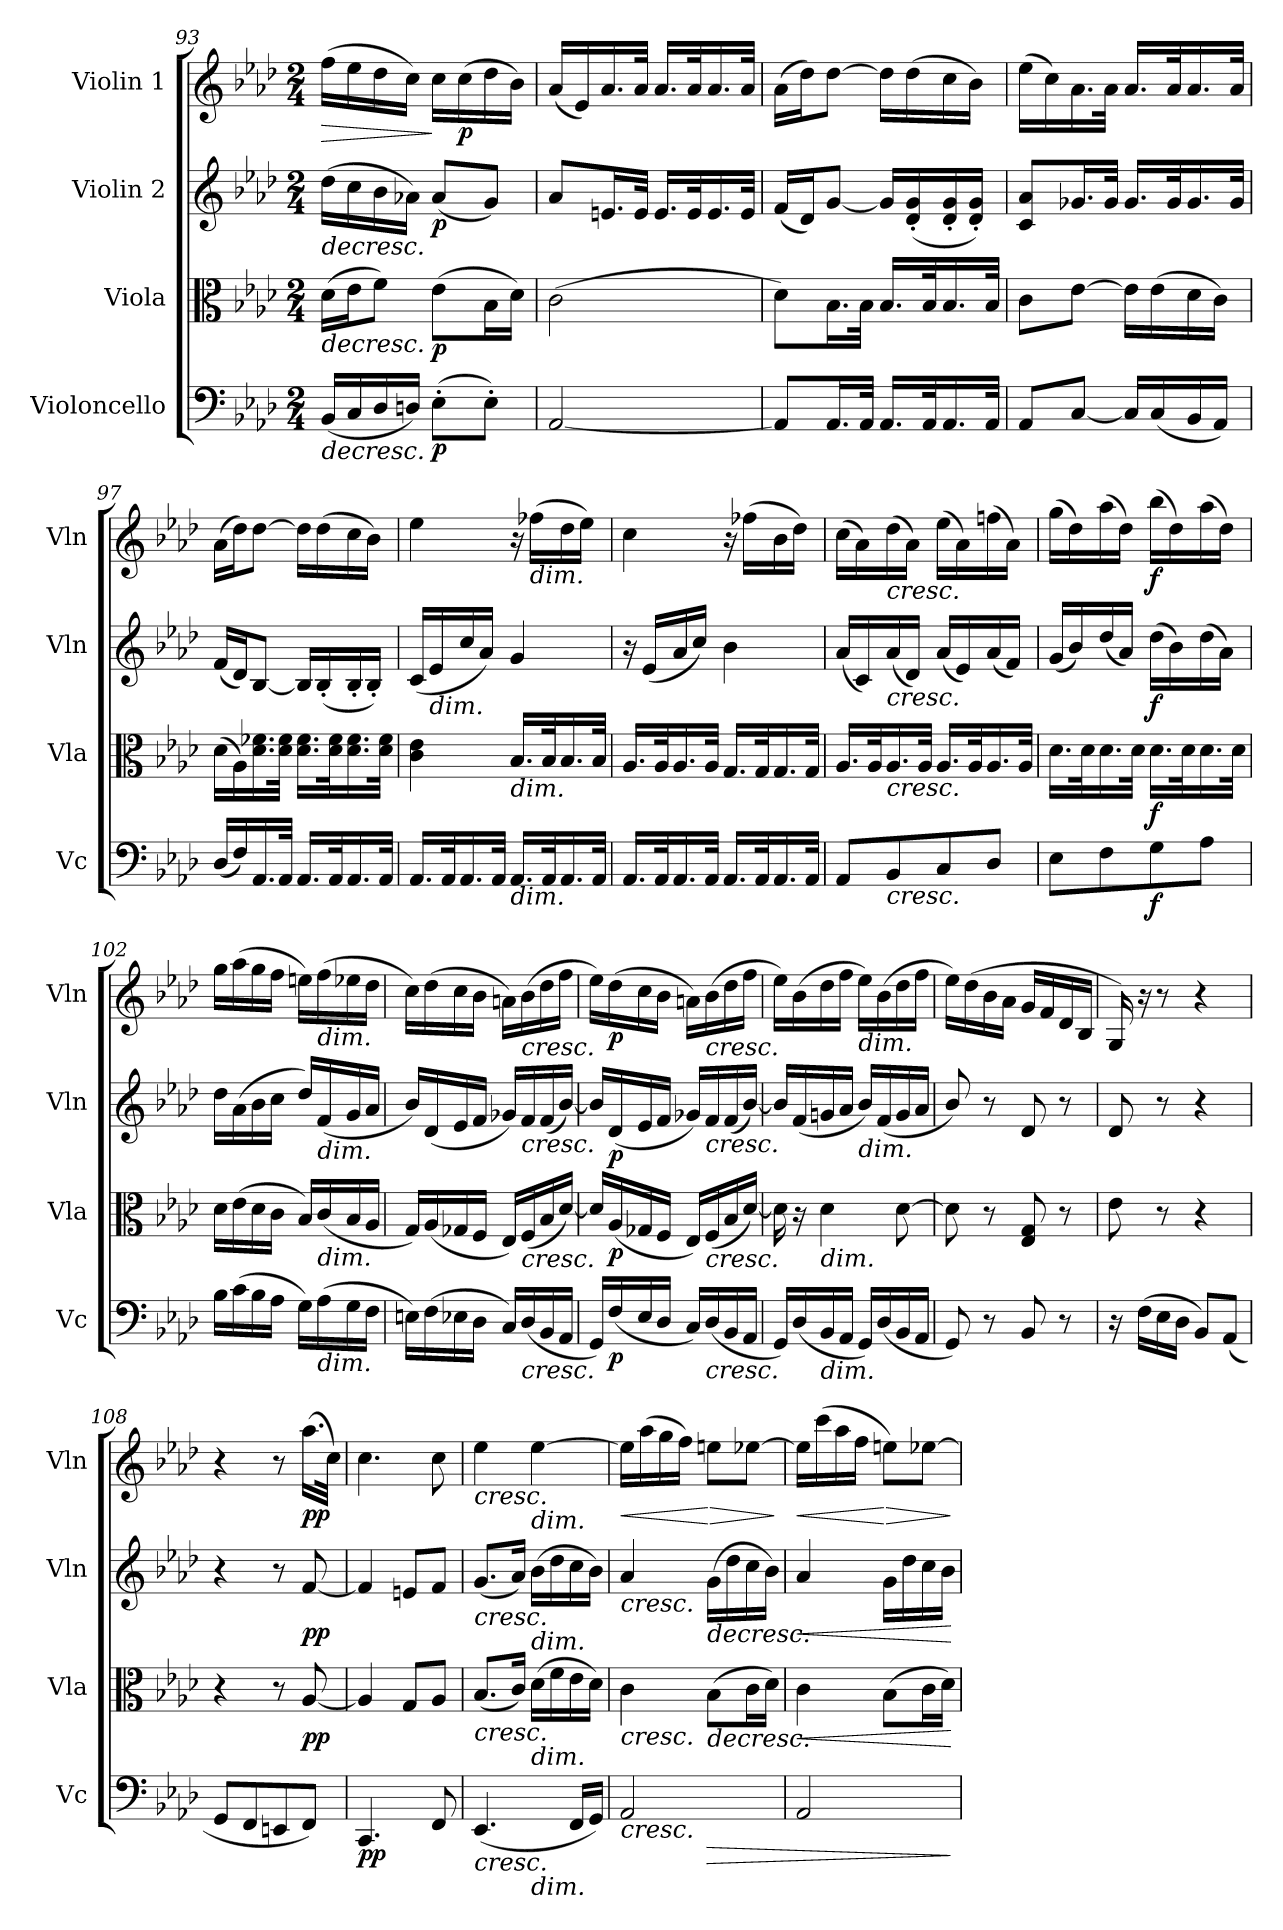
**kern	**dynam	**kern	**dynam	**kern	**dynam	**kern	**dynam
*part4	*part4	*part3	*part3	*part2	*part2	*part1	*part1
*staff4	*staff4	*staff3	*staff3	*staff2	*staff2	*staff1	*staff1
*I"Violoncello	*	*I"Viola	*	*I"Violin 2	*	*I"Violin 1	*
*I'Vc	*	*I'Vla	*	*I'Vln	*	*I'Vln	*
*clefF4	*	*clefC3	*	*clefG2	*	*clefG2	*
*k[b-e-a-d-]	*	*k[b-e-a-d-]	*	*k[b-e-a-d-]	*	*k[b-e-a-d-]	*
*M2/4	*	*M2/4	*	*M2/4	*	*M2/4	*
=93	=93	=93	=93	=93	=93	=93	=93
!	!LO:HP:b	!	!LO:HP:b	!	!LO:HP:b	!	!LO:HP:b
(16BB-/LL	>	(16d-\LL	>	(16dd-\LL	>	(16ff\LL	>
16C/	.	16e-\J	.	16cc\	.	16ee-\	.
16D-/	.	8f\J)	.	16b-\	.	16dd-\	.
16Dn/JJ)	.	.	.	16a-X\JJ)	.	16cc\JJ)	.
!	!LO:DY:b	!	!LO:DY:b	!	!LO:DY:b	!	!
(8E-'\L	p	(8e-\L	p	(8a-/L	p	16cc\LL	]
!	!	!	!	!	!	!	!LO:DY:b
.	.	.	.	.	.	(16cc\	p
8E-'\J)	.	16B-\L	.	8g/J)	.	16dd-\	.
.	.	16d-\JJ)	.	.	.	16b-\JJ)	.
=94	=94	=94	=94	=94	=94	=94	=94
[2AA-/	.	(2c\	.	8a-/L	.	(16a-/LL	.
.	.	.	.	.	.	16e-/)	.
.	.	.	.	16.en/L	.	16.a-/	.
.	.	.	.	32e/JJk	.	32a-/JJk	.
.	.	.	.	16.e/LL	.	16.a-/LL	.
.	.	.	.	32e/K	.	32a-/K	.
.	.	.	.	16.e/	.	16.a-/	.
.	.	.	.	32e/JJk	.	32a-/JJk	.
!!LO:LB:g=z
=95	=95	=95	=95	=95	=95	=95	=95
8AA-/L]	.	8d-\L)	.	(16f/LL	.	(16a-\LL	.
.	.	.	.	16d-/J)	.	16dd-\J)	.
16.AA-/L	.	16.B-\L	.	[8g/J	.	[8dd-\J	.
32AA-/JJk	.	32B-\JJk	.	.	.	.	.
16.AA-/LL	.	16.B-/LL	.	16g/LL]	.	16dd-\LL]	.
.	.	.	.	(16d-/' 16g/'	.	(16dd-\	.
32AA-/K	.	32B-/K	.	.	.	.	.
16.AA-/	.	16.B-/	.	16d-/' 16g/'	.	16cc\	.
.	.	.	.	16d-/' 16g/'JJ)	.	16b-\JJ)	.
32AA-/JJk	.	32B-/JJk	.	.	.	.	.
=96	=96	=96	=96	=96	=96	=96	=96
8AA-/L	.	8c\L	.	8c/ 8a-/L	.	(16ee-\LL	.
.	.	.	.	.	.	16cc\)	.
[8C/J	.	[8e-\J	.	16.g-X/L	.	16.a-\	.
.	.	.	.	32g-/JJk	.	32a-\JJk	.
16C/LL]	.	16e-\LL]	.	16.g-/LL	.	16.a-/LL	.
(16C/	.	(16e-\	.	.	.	.	.
.	.	.	.	32g-/K	.	32a-/K	.
16BB-/	.	16d-\	.	16.g-/	.	16.a-/	.
16AA-/JJ)	.	16c\JJ)	.	.	.	.	.
.	.	.	.	32g-/JJk	.	32a-/JJk	.
!!LO:LB:g=z
=97	=97	=97	=97	=97	=97	=97	=97
(16D-/LL	.	(16d-\LL	.	(16f/LL	.	(16a-\LL	.
16F/)	.	16A-\)	.	16d-/J)	.	16dd-\J)	.
16.AA-/	.	16.d-\ 16.f-X\	.	[8B-/J	.	[8dd-\J	.
32AA-/JJk	.	32d-\ 32f-\JJk	.	.	.	.	.
16.AA-/LL	.	16.d-\ 16.f-\LL	.	16B-/LL]	.	16dd-\LL]	.
.	.	.	.	(16B-'/	.	(16dd-\	.
32AA-/K	.	32d-\ 32f-\K	.	.	.	.	.
16.AA-/	.	16.d-\ 16.f-\	.	16B-'/	.	16cc\	.
.	.	.	.	16B-'/JJ)	.	16b-\JJ)	.
32AA-/JJk	.	32d-\ 32f-\JJk	.	.	.	.	.
=98	=98	=98	=98	=98	=98	=98	=98
16.AA-/LL	.	4c\ 4e-\	.	(16c/LL	.	4ee-\	.
!	!	!	!	!LO:TX:b:i:t=dim.	!	!	!
.	.	.	.	16e-/	.	.	.
32AA-/K	.	.	.	.	.	.	.
16.AA-/	.	.	.	16cc/	.	.	.
.	.	.	.	16a-/JJ)	.	.	.
32AA-/JJk	.	.	.	.	.	.	.
!	!	!LO:TX:b:i:t=dim.	!	!	!	!	!
!LO:TX:b:i:t=dim.	!	!	!	!	!	!	!
16.AA-/LL	.	16.B-/LL	.	4g/	.	16r	.
!	!	!	!	!	!	!LO:TX:b:i:t=dim.	!
.	.	.	.	.	.	(16ff-X\LL	.
32AA-/K	.	32B-/K	.	.	.	.	.
16.AA-/	.	16.B-/	.	.	.	16dd-\	.
.	.	.	.	.	.	16ee-\JJ)	.
32AA-/JJk	.	32B-/JJk	.	.	.	.	.
=99	=99	=99	=99	=99	=99	=99	=99
16.AA-/LL	.	16.A-/LL	.	16r	.	4cc\	.
.	.	.	.	(16e-/LL	.	.	.
32AA-/K	.	32A-/K	.	.	.	.	.
16.AA-/	.	16.A-/	.	16a-/	.	.	.
.	.	.	.	16cc/JJ)	.	.	.
32AA-/JJk	.	32A-/JJk	.	.	.	.	.
16.AA-/LL	.	16.G/LL	.	4b-\	.	16r	.
.	.	.	.	.	.	(16ff-X\LL	.
32AA-/K	.	32G/K	.	.	.	.	.
16.AA-/	.	16.G/	.	.	.	16b-\	.
.	.	.	.	.	.	16dd-\JJ)	.
32AA-/JJk	.	32G/JJk	.	.	.	.	.
=100	=100	=100	=100	=100	=100	=100	=100
8AA-/L	.	16.A-/LL	.	(16a-/LL	.	(16cc\LL	.
.	.	.	.	16c/)	.	16a-\)	.
.	.	32A-/K	.	.	.	.	.
!	!	!	!	!	!	!LO:TX:b:i:t=cresc.	!
!	!	!	!	!LO:TX:b:i:t=cresc.	!	!	!
!	!	!LO:TX:b:i:t=cresc.	!	!	!	!	!
!LO:TX:b:i:t=cresc.	!	!	!	!	!	!	!
8BB-/	.	16.A-/	.	(16a-/	.	(16dd-\	.
.	.	.	.	16d-/JJ)	.	16a-\JJ)	.
.	.	32A-/JJk	.	.	.	.	.
8C/	.	16.A-/LL	.	(16a-/LL	.	(16ee-\LL	.
.	.	.	.	16e-/)	.	16a-\)	.
.	.	32A-/K	.	.	.	.	.
8D-/J	.	16.A-/	.	(16a-/	.	(16ffn\	.
.	.	.	.	16f/JJ)	.	16a-\JJ)	.
.	.	32A-/JJk	.	.	.	.	.
!!LO:LB:g=z
=101	=101	=101	=101	=101	=101	=101	=101
8E-\L	.	16.d-\LL	.	(16g/LL	.	(16gg\LL	.
.	.	.	.	16b-/)	.	16dd-\)	.
.	.	32d-\K	.	.	.	.	.
8F\	.	16.d-\	.	(16dd-/	.	(16aa-\	.
.	.	.	.	16a-/JJ)	.	16dd-\JJ)	.
.	.	32d-\JJk	.	.	.	.	.
!	!LO:DY:b	!	!LO:DY:b	!	!LO:DY:b	!	!LO:DY:b
8G\	f	16.d-\LL	f	(16dd-\LL	f	(16bb-\LL	f
.	.	.	.	16b-\)	.	16dd-\)	.
.	.	32d-\K	.	.	.	.	.
8A-\J	.	16.d-\	.	(16dd-\	.	(16aa-\	.
.	.	.	.	16a-\JJ)	.	16dd-\JJ)	.
.	.	32d-\JJk	.	.	.	.	.
=102	=102	=102	=102	=102	=102	=102	=102
16B-\LL	.	16d-\LL	.	16dd-\LL	.	16gg\LL	.
(16c\	.	(16e-\	.	(16a-\	.	(16aa-\	.
16B-\	.	16d-\	.	16b-\	.	16gg\	.
16A-\JJ	.	16c\JJ	.	16cc\JJ	.	16ff\JJ	.
16G\LL)	.	16B-/LL)	.	16dd-/LL)	.	16een\LL)	.
!	!	!	!	!	!	!LO:TX:b:i:t=dim.	!
!	!	!	!	!LO:TX:b:i:t=dim.	!	!	!
!	!	!LO:TX:b:i:t=dim.	!	!	!	!	!
!LO:TX:b:i:t=dim.	!	!	!	!	!	!	!
(16A-\	.	(16c/	.	(16f/	.	(16ff\	.
16G\	.	16B-/	.	16g/	.	16ee-X\	.
16F\JJ	.	16A-/JJ	.	16a-/JJ	.	16dd-\JJ	.
=103	=103	=103	=103	=103	=103	=103	=103
16En\LL)	.	16G/LL)	.	16b-/LL)	.	16cc\LL)	.
(16F\	.	(16A-/	.	(16d-/	.	(16dd-\	.
16E-X\	.	16G-X/	.	16e-/	.	16cc\	.
16D-\JJ	.	16F/JJ	.	16f/JJ	.	16b-\JJ	.
16C/LL)	.	16E-/LL)	.	16g-X/LL)	.	16an\LL)	.
!	!	!	!	!	!	!LO:TX:b:i:t=cresc.	!
!	!	!	!	!LO:TX:b:i:t=cresc.	!	!	!
!	!	!LO:TX:b:i:t=cresc.	!	!	!	!	!
!LO:TX:b:i:t=cresc.	!	!	!	!	!	!	!
(16D-/	.	(16F/	.	16f/	.	(16b-\	.
16BB-/	.	16B-/	.	(16f/	.	16dd-\	.
16AA-/JJ	.	[16d-/JJ)	.	[16b-/JJ)	.	16ff\JJ	.
!!LO:PB:g=z
=104	=104	=104	=104	=104	=104	=104	=104
16GG/LL)	.	16d-/LL]	.	16b-/LL]	.	16ee-\LL)	.
!	!LO:DY:b	!	!LO:DY:b	!	!LO:DY:b	!	!LO:DY:b
(16F/	p	(16A-/	p	(16d-/	p	(16dd-\	p
16E-/	.	16G-X/	.	16e-/	.	16cc\	.
16D-/JJ	.	16F/JJ	.	16f/JJ	.	16b-\JJ	.
16C/LL)	.	16E-/LL)	.	16g-X/LL)	.	16an\LL)	.
!	!	!	!	!	!	!LO:TX:b:i:t=cresc.	!
!	!	!	!	!LO:TX:b:i:t=cresc.	!	!	!
!	!	!LO:TX:b:i:t=cresc.	!	!	!	!	!
!LO:TX:b:i:t=cresc.	!	!	!	!	!	!	!
(16D-/	.	(16F/	.	16f/	.	(16b-\	.
16BB-/	.	16B-/	.	(16f/	.	16dd-\	.
16AA-/JJ	.	[16d-/JJ)	.	[16b-/JJ)	.	16ff\JJ	.
=105	=105	=105	=105	=105	=105	=105	=105
16GG/LL)	.	16d-\]	.	16b-/LL]	.	16ee-\LL)	.
(16D-/	.	16r	.	(16f/	.	(16b-\	.
!	!	!LO:TX:b:i:t=dim.	!	!	!	!	!
!LO:TX:b:i:t=dim.	!	!	!	!	!	!	!
16BB-/	.	4d-\	.	16gn/	.	16dd-\	.
16AA-/JJ	.	.	.	16a-/JJ	.	16ff\JJ	.
!	!	!	!	!	!	!LO:TX:b:i:t=dim.	!
!	!	!	!	!LO:TX:b:i:t=dim.	!	!	!
16GG/LL)	.	.	.	16b-/LL)	.	16ee-\LL)	.
(16D-/	.	.	.	(16f/	.	(16b-\	.
16BB-/	.	[8d-\	.	16g/	.	16dd-\	.
16AA-/JJ	.	.	.	16a-/JJ	.	16ff\JJ	.
=106	=106	=106	=106	=106	=106	=106	=106
8GG/)	.	8d-\]	.	8b-/)	.	16ee-\LL)	.
.	.	.	.	.	.	(16dd-\	.
8r	.	8r	.	8r	.	16b-\	.
.	.	.	.	.	.	16a-\JJ	.
8BB-/	.	8E-/ 8G/	.	8d-/	.	16g/LL	.
.	.	.	.	.	.	16f/	.
8r	.	8r	.	8r	.	16d-/	.
.	.	.	.	.	.	16B-/JJ	.
=107	=107	=107	=107	=107	=107	=107	=107
16r	.	8e-\	.	8d-/	.	16G/)	.
(16F\LL	.	.	.	.	.	16r	.
16E-\	.	8r	.	8r	.	8r	.
16D-\JJ	.	.	.	.	.	.	.
8BB-/L)	.	4r	.	4r	.	4r	.
(8AA-/J	.	.	.	.	.	.	.
=108	=108	=108	=108	=108	=108	=108	=108
8GG/L	.	4r	.	4r	.	4r	.
8FF/	.	.	.	.	.	.	.
8EEn/	.	8r	.	8r	.	8r	.
!	!	!	!LO:DY:b	!	!LO:DY:b	!	!LO:DY:b
8FF/J)	.	[8A-/	pp	[8f/	pp	(16.aa-\LL	pp
.	.	.	.	.	.	32cc\JJk)	.
=109	=109	=109	=109	=109	=109	=109	=109
!	!LO:DY:b	!	!	!	!	!	!
4.CC/	pp	4A-/]	.	4f/]	.	4.cc\	.
.	.	8G/L	.	8en/L	.	.	.
8FF/	.	8A-/J	.	8f/J	.	8cc\	.
=110	=110	=110	=110	=110	=110	=110	=110
*^	*	*	*	*	*	*	*
!	!	!	!	!	!	!	!LO:TX:b:i:t=cresc.	!
!	!	!	!	!	!LO:TX:b:i:t=cresc.	!	!	!
!	!	!	!LO:TX:b:i:t=cresc.	!	!	!	!	!
!LO:TX:b:i:t=cresc.	!	!	!	!	!	!	!	!
(4.EE-/	4ryy	.	(8.B-/L	.	(8.g/L	.	4ee-\	.
.	.	.	16c/Jk)	.	16a-/Jk)	.	.	.
!	!	!	!	!	!	!	!LO:TX:b:i:t=dim.	!
!	!	!	!	!	!LO:TX:b:i:t=dim.	!	!	!
!	!	!	!LO:TX:b:i:t=dim.	!	!	!	!	!
!	!LO:TX:b:i:t=dim.	!	!	!	!	!	!	!
.	4ryy	.	(16d-\LL	.	(16b-\LL	.	[4ee-\	.
.	.	.	16f\	.	16dd-\	.	.	.
16FF/LL	.	.	16e-\	.	16cc\	.	.	.
16GG/JJ)	.	.	16d-\JJ)	.	16b-\JJ)	.	.	.
!!LO:LB:g=z
=111	=111	=111	=111	=111	=111	=111	=111	=111
!	!	!LO:HP:b	!	!LO:HP:b	!	!LO:HP:b	!	!LO:HP:b
2AA-/	4ryy	<	4c\	<	4a-/	<	16ee-\LL]	<
.	.	.	.	.	.	.	(16aa-\	.
.	.	.	.	.	.	.	16gg\	.
.	.	.	.	.	.	.	16ff\JJ)	.
!	!	!LO:HP:n=1:b	!	!LO:HP:n=1:b	!	!LO:HP:n=1:b	!	!LO:HP:n=1:b
.	4ryy	] >	(8B-\L	] >	(16g\LL	] >	8een\L	[ >
.	.	.	.	.	16dd-\	.	.	.
.	.	.	16c\L	.	16cc\	.	[8ee-X\J	.
.	.	.	16d-\JJ)	.	16b-\JJ)	.	.	.
*v	*v	*	*	*	*	*	*	*
.	.	.	[	.	[	.	]
!!LO:LB:g=z
=112	=112	=112	=112	=112	=112	=112	=112
*^	*	*	*	*	*	*	*
!	!	!	!	!LO:HP:b	!	!LO:HP:b	!	!LO:HP:b
2AA-/	4ryy	.	4c\	<	4a-/	<	16ee-\LL]	<
.	.	.	.	.	.	.	(16ccc\	.
.	.	.	.	.	.	.	16aa-\	.
.	.	.	.	.	.	.	16ff\JJ	.
!	!	!	!	!	!	!	!	!LO:HP:n=1:b
.	4ryy	[	(8B-\L	]	16g\LL	]	8een\L)	[ >
.	.	.	.	.	16dd-\	.	.	.
.	.	.	16c\L	.	16cc\	.	[8ee-X\J	.
.	.	.	16d-\JJ)	.	16b-\JJ	.	.	.
*v	*v	*	*	*	*	*	*	*
.	]	.	[	.	[	.	]
=	=	=	=	=	=	=	=
*-	*-	*-	*-	*-	*-	*-	*-
